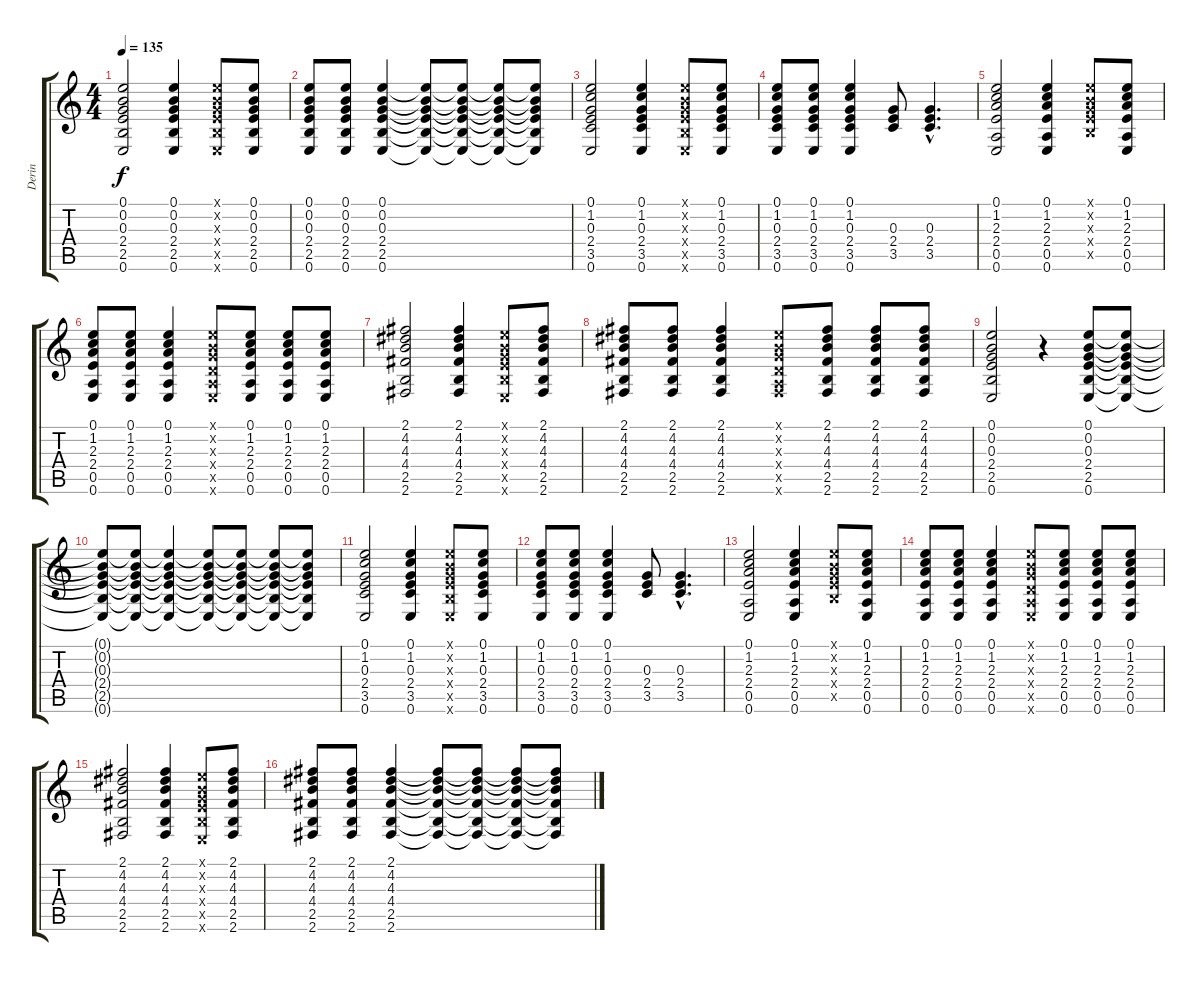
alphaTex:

\track ("Derin" "Derin") {instrument electricguitarjazz}
\staff {score tabs}
\tuning (E4 B3 G3 D3 A2 E2) {hide}
\ts (4 4)
\tempo 135
\clef g2
\ks c
(0.1 0.2 0.3 2.4 2.5 0.6).2{dy f volume 7 instrument overdrivenguitar} (0.1 0.2 0.3 2.4 2.5 0.6).4 (0.1{x} 0.2{x} 0.3{x} 2.4{x} 2.5{x} 0.6{x}).8 (0.1 0.2 0.3 2.4 2.5 0.6).8 |
(0.1 0.2 0.3 2.4 2.5 0.6).8 (0.1 0.2 0.3 2.4 2.5 0.6).8 (0.1 0.2 0.3 2.4 2.5 0.6).4 (0.1{t} 0.2{t} 0.3{t} 2.4{t} 2.5{t} 0.6{t}).8 (0.1{t} 0.2{t} 0.3{t} 2.4{t} 2.5{t} 0.6{t}).8 (0.1{t} 0.2{t} 0.3{t} 2.4{t} 2.5{t} 0.6{t}).8 (0.1{t} 0.2{t} 0.3{t} 2.4{t} 2.5{t} 0.6{t}).8 |
(0.1 1.2 0.3 2.4 3.5 0.6).2 (0.1 1.2 0.3 2.4 3.5 0.6).4 (0.1{x} 0.2{x} 0.3{x} 2.4{x} 2.5{x} 0.6{x}).8 (0.1 1.2 0.3 2.4 3.5 0.6).8 |
(0.1 1.2 0.3 2.4 3.5 0.6).8 (0.1 1.2 0.3 2.4 3.5 0.6).8 (0.1 1.2 0.3 2.4 3.5 0.6).4 (0.3 2.4 3.5).8 (0.3{hac} 2.4{hac} 3.5{hac}).4{d} |
(0.1 1.2 2.3 2.4 0.5 0.6).2 (0.1 1.2 2.3 2.4 0.5 0.6).4 (0.1{x} 0.2{x} 0.3{x} 2.4{x} 2.5{x}).8 (0.1 1.2 2.3 2.4 0.5 0.6).8 |
(0.1 1.2 2.3 2.4 0.5 0.6).8 (0.1 1.2 2.3 2.4 0.5 0.6).8 (0.1 1.2 2.3 2.4 0.5 0.6).4 (0.1{x} 0.2{x} 0.3{x} 0.4{x} 0.5{x} 0.6{x}).8 (0.1 1.2 2.3 2.4 0.5 0.6).8 (0.1 1.2 2.3 2.4 0.5 0.6).8 (0.1 1.2 2.3 2.4 0.5 0.6).8 |
(2.1 4.2 4.3 4.4 2.5 2.6).2 (2.1 4.2 4.3 4.4 2.5 2.6).4 (0.1{x} 0.2{x} 0.3{x} 2.4{x} 2.5{x} 0.6{x}).8 (2.1 4.2 4.3 4.4 2.5 2.6).8 |
(2.1 4.2 4.3 4.4 2.5 2.6).8 (2.1 4.2 4.3 4.4 2.5 2.6).8 (2.1 4.2 4.3 4.4 2.5 2.6).4 (0.1{x} 0.2{x} 0.3{x} 0.4{x} 0.5{x} 2.6{x}).8 (2.1 4.2 4.3 4.4 2.5 2.6).8 (2.1 4.2 4.3 4.4 2.5 2.6).8 (2.1 4.2 4.3 4.4 2.5 2.6).8 |
(0.1 0.2 0.3 2.4 2.5 0.6).2 r.4 (0.1 0.2 0.3 2.4 2.5 0.6).8 (0.1{t} 0.2{t} 0.3{t} 2.4{t} 2.5{t} 0.6{t}).8 |
(0.1{t} 0.2{t} 0.3{t} 2.4{t} 2.5{t} 0.6{t}).8 (0.1{t} 0.2{t} 0.3{t} 2.4{t} 2.5{t} 0.6{t}).8 (0.1{t} 0.2{t} 0.3{t} 2.4{t} 2.5{t} 0.6{t}).4 (0.1{t} 0.2{t} 0.3{t} 2.4{t} 2.5{t} 0.6{t}).8 (0.1{t} 0.2{t} 0.3{t} 2.4{t} 2.5{t} 0.6{t}).8 (0.1{t} 0.2{t} 0.3{t} 2.4{t} 2.5{t} 0.6{t}).8 (0.1{t} 0.2{t} 0.3{t} 2.4{t} 2.5{t} 0.6{t}).8 |
(0.1 1.2 0.3 2.4 3.5 0.6).2{volume 7} (0.1 1.2 0.3 2.4 3.5 0.6).4 (0.1{x} 0.2{x} 0.3{x} 2.4{x} 2.5{x} 0.6{x}).8 (0.1 1.2 0.3 2.4 3.5 0.6).8 |
(0.1 1.2 0.3 2.4 3.5 0.6).8 (0.1 1.2 0.3 2.4 3.5 0.6).8 (0.1 1.2 0.3 2.4 3.5 0.6).4 (0.3 2.4 3.5).8 (0.3{hac} 2.4{hac} 3.5{hac}).4{d} |
(0.1 1.2 2.3 2.4 0.5 0.6).2 (0.1 1.2 2.3 2.4 0.5 0.6).4 (0.1{x} 0.2{x} 0.3{x} 2.4{x} 2.5{x}).8 (0.1 1.2 2.3 2.4 0.5 0.6).8 |
(0.1 1.2 2.3 2.4 0.5 0.6).8 (0.1 1.2 2.3 2.4 0.5 0.6).8 (0.1 1.2 2.3 2.4 0.5 0.6).4 (0.1{x} 0.2{x} 0.3{x} 0.4{x} 0.5{x} 0.6{x}).8 (0.1 1.2 2.3 2.4 0.5 0.6).8 (0.1 1.2 2.3 2.4 0.5 0.6).8 (0.1 1.2 2.3 2.4 0.5 0.6).8 |
(2.1 4.2 4.3 4.4 2.5 2.6).2 (2.1 4.2 4.3 4.4 2.5 2.6).4 (0.1{x} 0.2{x} 0.3{x} 2.4{x} 2.5{x} 0.6{x}).8 (2.1 4.2 4.3 4.4 2.5 2.6).8 |
(2.1 4.2 4.3 4.4 2.5 2.6).8 (2.1 4.2 4.3 4.4 2.5 2.6).8 (2.1 4.2 4.3 4.4 2.5 2.6).4 (2.1{t} 4.2{t} 4.3{t} 4.4{t} 2.5{t} 2.6{t}).8 (2.1{t} 4.2{t} 4.3{t} 4.4{t} 2.5{t} 2.6{t}).8 (2.1{t} 4.2{t} 4.3{t} 4.4{t} 2.5{t} 2.6{t}).8 (2.1{t} 4.2{t} 4.3{t} 4.4{t} 2.5{t} 2.6{t}).8
